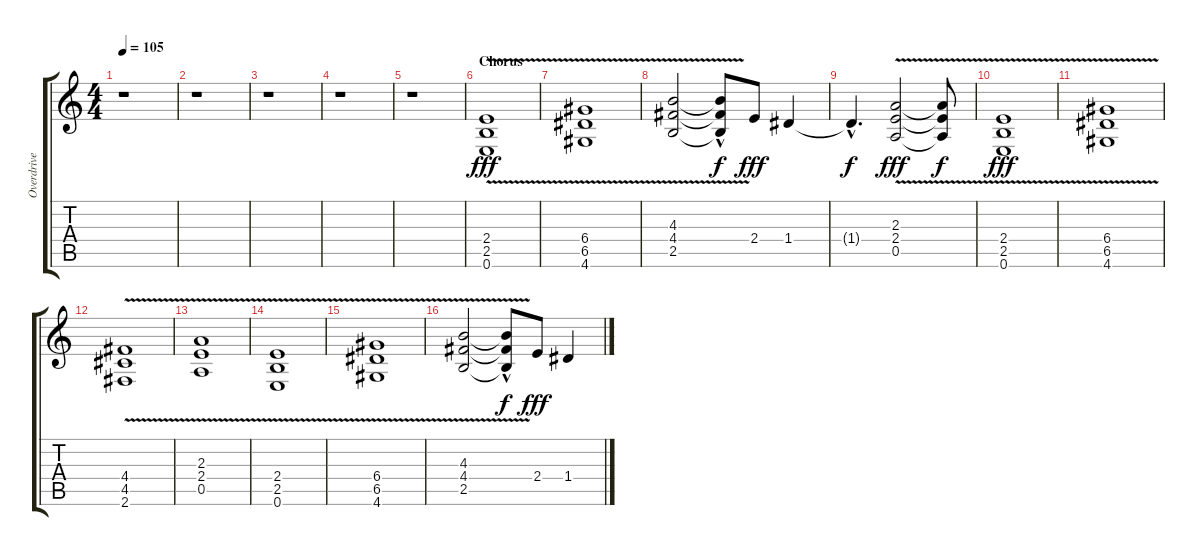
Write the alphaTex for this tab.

\track ("Overdrive Guitar" "Overdrive ") {instrument overdrivenguitar}
\staff {score tabs}
\tuning (E4 B3 G3 D3 A2 E2) {hide}
\ts (4 4)
\tempo 105
\clef g2
\ks c
r.1{dy fff} |
r.1 |
r.1 |
r.1 |
r.1 |
\section ("" "Chorus")
(2.4 2.5 0.6{v}).1 |
(6.4 6.5 4.6{v}).1 |
(4.3 4.4 2.5{v}).2 (4.3{t} 4.4{t} 2.5{hac t}).8{dy f} 2.4.8{dy fff} 1.4.4 |
1.4{hac t}.4{d dy f} (2.3 2.4 0.5{v}).2{dy fff} (2.3{t} 2.4{t} 0.5{t}).8{dy f} |
(2.4 2.5 0.6{v}).1{dy fff} |
(6.4 6.5 4.6{v}).1 |
(4.4 4.5{v} 2.6).1 |
(2.3 2.4{v} 0.5).1 |
(2.4 2.5{v} 0.6).1 |
(6.4{v} 6.5 4.6).1 |
(4.3 4.4{v} 2.5).2 (4.3{t} 4.4{t} 2.5{hac t}).8{dy f} 2.4.8{dy fff} 1.4.4
